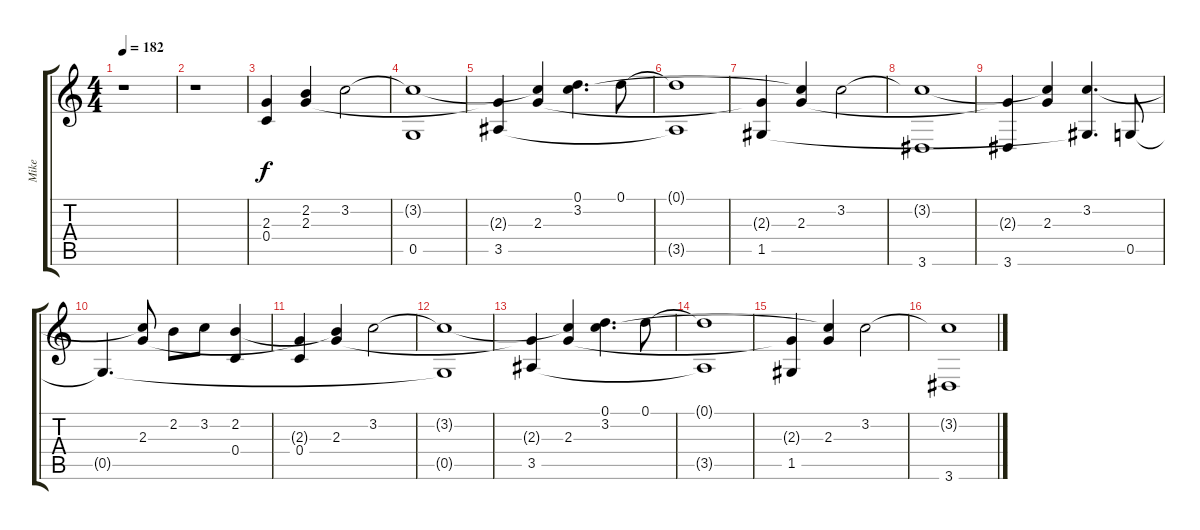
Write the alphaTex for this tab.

\track ("Mike" "Mike") {instrument electricguitarjazz}
\staff {score tabs}
\tuning (D4 A3 F3 C3 G2 C2) {hide}
\ts (4 4)
\tempo 182
\clef g2
\ks c
r.1{dy f} |
r.1 |
(2.3 0.4).4 (2.2 2.3).4 3.2.2 |
(3.2{t} 0.5).1 |
(2.3{t} 3.5).4 (3.2{t} 2.3).4 (0.1 3.2).4{d} 0.1.8 |
(0.1{t} 3.5{t}).1 |
(2.3{t} 1.5).4 (3.2{t} 2.3).4 3.2.2 |
(3.2{t} 3.6).1 |
(2.3{t} 3.6).4 (3.2{t} 2.3).4 (3.2 1.5{t}).4{d} 0.5.8 |
0.5{t}.4{d} (3.2{t} 2.3).8 2.2.8 3.2.8 (2.2 0.4).4 |
(2.3{t} 0.4).4 (2.2{t} 2.3).4 3.2.2 |
(3.2{t} 0.5{t}).1 |
(2.3{t} 3.5).4 (3.2{t} 2.3).4 (0.1 3.2).4{d} 0.1.8 |
(0.1{t} 3.5{t}).1 |
(2.3{t} 1.5).4 (3.2{t} 2.3).4 3.2.2 |
(3.2{t} 3.6).1
